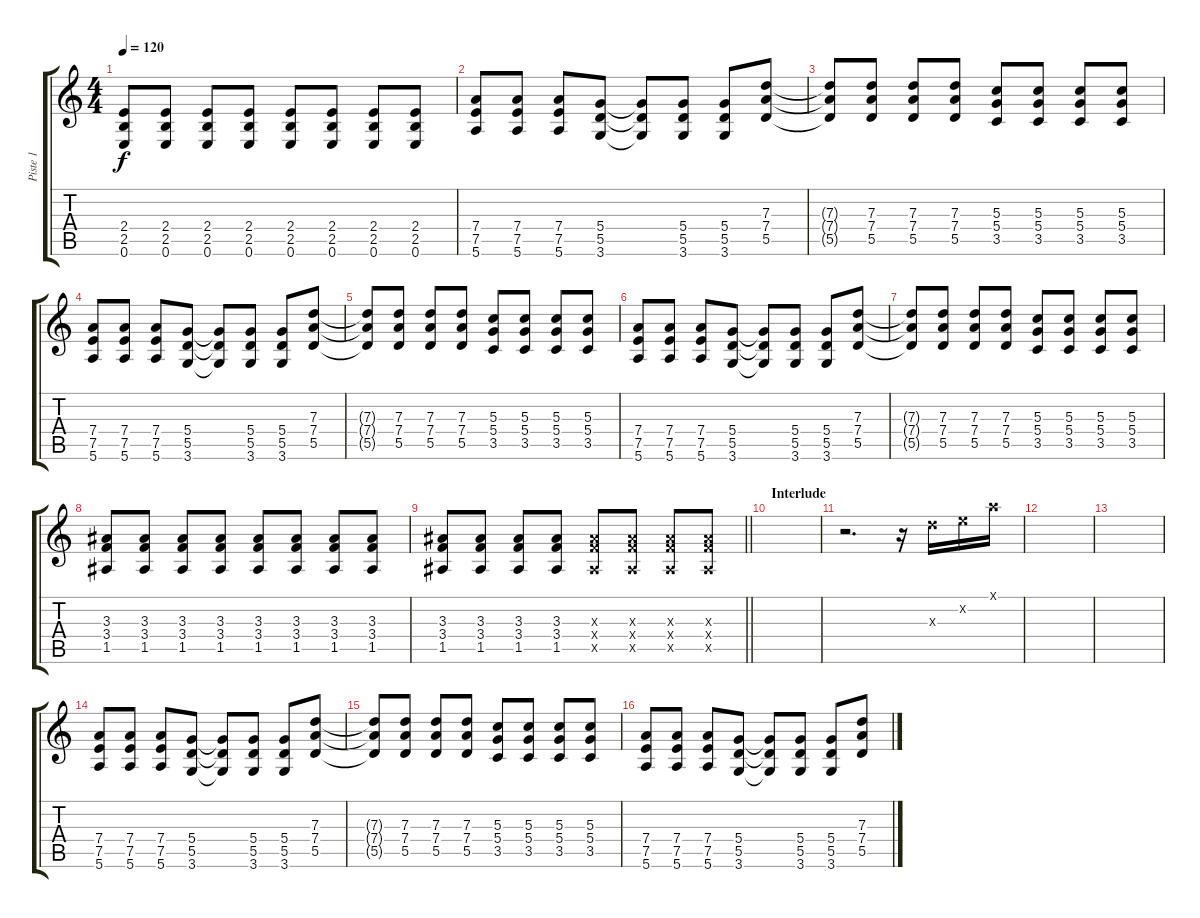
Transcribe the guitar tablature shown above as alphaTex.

\track ("Piste 1" "Piste 1") {instrument distortionguitar}
\staff {score tabs}
\tuning (E4 B3 G3 D3 A2 E2) {hide}
\ts (4 4)
\tempo 120
\clef g2
\ks c
(2.4 2.5 0.6).8{dy f} (2.4 2.5 0.6).8 (2.4 2.5 0.6).8 (2.4 2.5 0.6).8 (2.4 2.5 0.6).8 (2.4 2.5 0.6).8 (2.4 2.5 0.6).8 (2.4 2.5 0.6).8 |
(7.4 7.5 5.6).8 (7.4 7.5 5.6).8 (7.4 7.5 5.6).8 (5.4 5.5 3.6).8 (5.4{t} 5.5{t} 3.6{t}).8 (5.4 5.5 3.6).8 (5.4 5.5 3.6).8 (7.3 7.4 5.5).8 |
(7.3{t} 7.4{t} 5.5{t}).8 (7.3 7.4 5.5).8 (7.3 7.4 5.5).8 (7.3 7.4 5.5).8 (5.3 5.4 3.5).8 (5.3 5.4 3.5).8 (5.3 5.4 3.5).8 (5.3 5.4 3.5).8 |
(7.4 7.5 5.6).8 (7.4 7.5 5.6).8 (7.4 7.5 5.6).8 (5.4 5.5 3.6).8 (5.4{t} 5.5{t} 3.6{t}).8 (5.4 5.5 3.6).8 (5.4 5.5 3.6).8 (7.3 7.4 5.5).8 |
(7.3{t} 7.4{t} 5.5{t}).8 (7.3 7.4 5.5).8 (7.3 7.4 5.5).8 (7.3 7.4 5.5).8 (5.3 5.4 3.5).8 (5.3 5.4 3.5).8 (5.3 5.4 3.5).8 (5.3 5.4 3.5).8 |
(7.4 7.5 5.6).8 (7.4 7.5 5.6).8 (7.4 7.5 5.6).8 (5.4 5.5 3.6).8 (5.4{t} 5.5{t} 3.6{t}).8 (5.4 5.5 3.6).8 (5.4 5.5 3.6).8 (7.3 7.4 5.5).8 |
(7.3{t} 7.4{t} 5.5{t}).8 (7.3 7.4 5.5).8 (7.3 7.4 5.5).8 (7.3 7.4 5.5).8 (5.3 5.4 3.5).8 (5.3 5.4 3.5).8 (5.3 5.4 3.5).8 (5.3 5.4 3.5).8 |
(3.3 3.4 1.5).8 (3.3 3.4 1.5).8 (3.3 3.4 1.5).8 (3.3 3.4 1.5).8 (3.3 3.4 1.5).8 (3.3 3.4 1.5).8 (3.3 3.4 1.5).8 (3.3 3.4 1.5).8 |
\barLineRight lightlight
(3.3 3.4 1.5).8 (3.3 3.4 1.5).8 (3.3 3.4 1.5).8 (3.3 3.4 1.5).8 (3.3{x} 3.4{x} 1.5{x}).8 (3.3{x} 3.4{x} 1.5{x}).8 (3.3{x} 3.4{x} 1.5{x}).8 (3.3{x} 3.4{x} 1.5{x}).8 |
\section ("" "Interlude")
|
r.2{d} r.16 7.3{x}.16 5.2{x}.16 5.1{x}.16 |
|
|
(7.4 7.5 5.6).8 (7.4 7.5 5.6).8 (7.4 7.5 5.6).8 (5.4 5.5 3.6).8 (5.4{t} 5.5{t} 3.6{t}).8 (5.4 5.5 3.6).8 (5.4 5.5 3.6).8 (7.3 7.4 5.5).8 |
(7.3{t} 7.4{t} 5.5{t}).8 (7.3 7.4 5.5).8 (7.3 7.4 5.5).8 (7.3 7.4 5.5).8 (5.3 5.4 3.5).8 (5.3 5.4 3.5).8 (5.3 5.4 3.5).8 (5.3 5.4 3.5).8 |
(7.4 7.5 5.6).8 (7.4 7.5 5.6).8 (7.4 7.5 5.6).8 (5.4 5.5 3.6).8 (5.4{t} 5.5{t} 3.6{t}).8 (5.4 5.5 3.6).8 (5.4 5.5 3.6).8 (7.3 7.4 5.5).8
